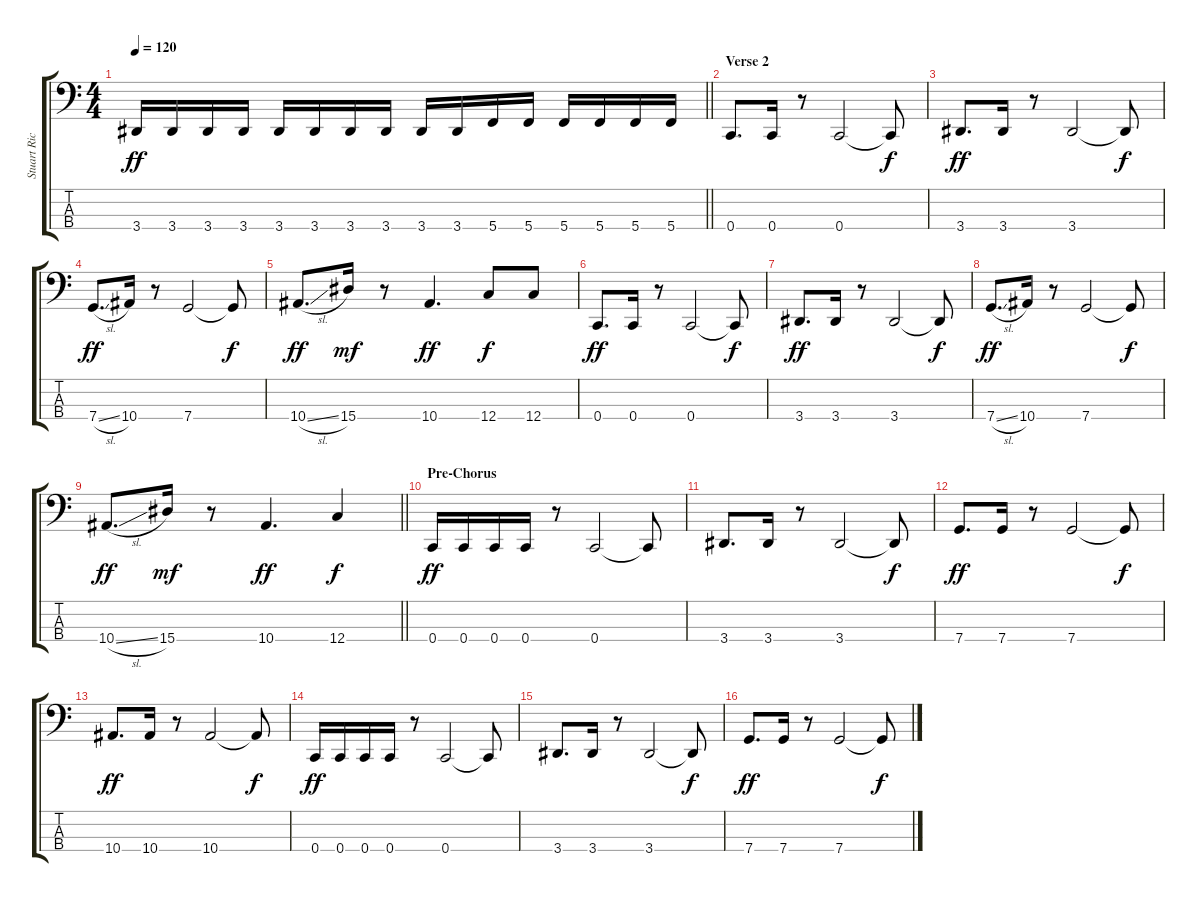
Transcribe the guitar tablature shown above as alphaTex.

\track ("Stuart Richardson - Bass" "Stuart Ric") {instrument electricbassfinger}
\staff {score tabs}
\tuning (F2 C2 G1 C1) {hide}
\ts (4 4)
\tempo 120
\clef f4
\barLineRight lightlight
\ks c
3.4.16{dy ff} 3.4.16 3.4.16 3.4.16 3.4.16 3.4.16 3.4.16 3.4.16 3.4.16 3.4.16 5.4.16 5.4.16 5.4.16 5.4.16 5.4.16 5.4.16 |
\section ("" "Verse 2")
0.4.8{d} 0.4.16 r.8 0.4.2 0.4{t}.8{dy f} |
3.4.8{d dy ff} 3.4.16 r.8 3.4.2 3.4{t}.8{dy f} |
7.4{sl}.8{d dy ff} 10.4.16 r.8 7.4.2 7.4{t}.8{dy f} |
10.4{sl}.8{d dy ff} 15.4.16{dy mf} r.8 10.4.4{d dy ff} 12.4.8{dy f} 12.4.8 |
0.4.8{d dy ff} 0.4.16 r.8 0.4.2 0.4{t}.8{dy f} |
3.4.8{d dy ff} 3.4.16 r.8 3.4.2 3.4{t}.8{dy f} |
7.4{sl}.8{d dy ff} 10.4.16 r.8 7.4.2 7.4{t}.8{dy f} |
\barLineRight lightlight
10.4{sl}.8{d dy ff} 15.4.16{dy mf} r.8 10.4.4{d dy ff} 12.4.4{dy f} |
\section ("" "Pre-Chorus")
0.4.16{dy ff} 0.4.16 0.4.16 0.4.16 r.8 0.4.2 0.4{t}.8 |
3.4.8{d} 3.4.16 r.8 3.4.2 3.4{t}.8{dy f} |
7.4.8{d dy ff} 7.4.16 r.8 7.4.2 7.4{t}.8{dy f} |
10.4.8{d dy ff} 10.4.16 r.8 10.4.2 10.4{t}.8{dy f} |
0.4.16{dy ff} 0.4.16 0.4.16 0.4.16 r.8 0.4.2 0.4{t}.8 |
3.4.8{d} 3.4.16 r.8 3.4.2 3.4{t}.8{dy f} |
7.4.8{d dy ff} 7.4.16 r.8 7.4.2 7.4{t}.8{dy f}
